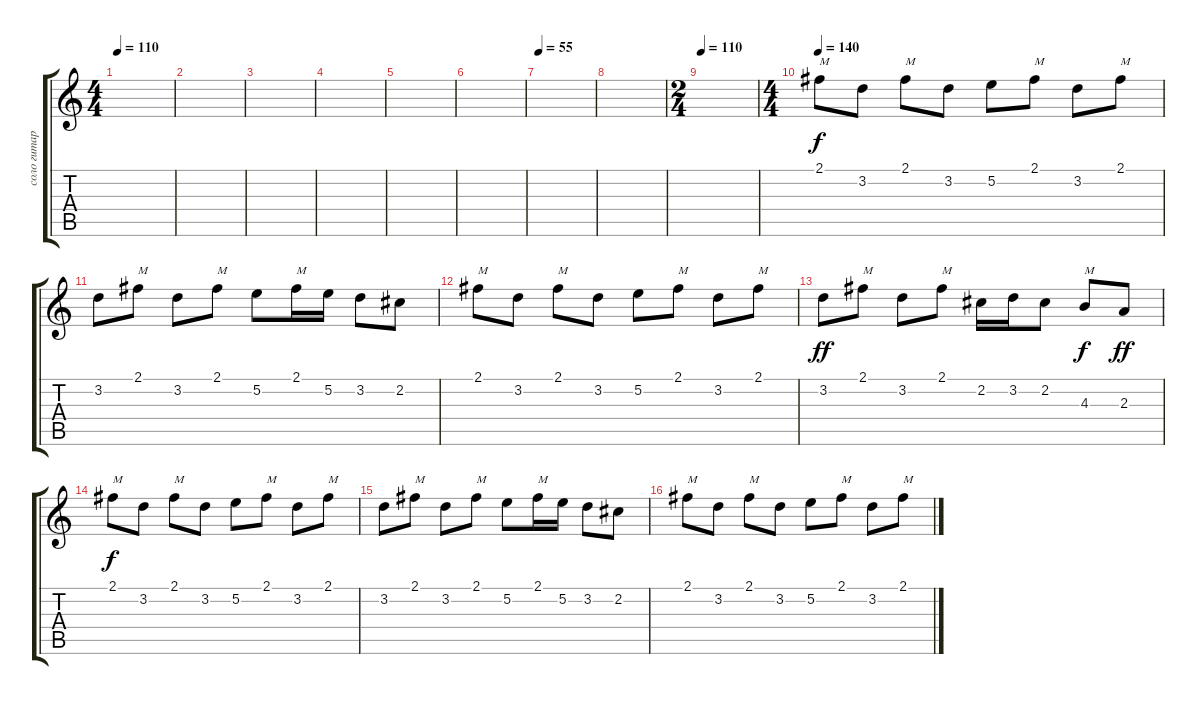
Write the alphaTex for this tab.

\track ("соло гитара" "соло гитар") {instrument overdrivenguitar}
\staff {score tabs}
\tuning (E4 B3 G3 D3 A2 E2) {hide}
\ts (4 4)
\tempo 110
\clef g2
\ks c
|
|
|
|
|
|
\tempo 55
|
|
\ts (2 4)
\tempo 110
|
\ts (4 4)
\tempo 140
2.1.8{txt "М"} 3.2.8 2.1.8{txt "М"} 3.2.8 5.2.8 2.1.8{txt "М"} 3.2.8 2.1.8{txt "М"} |
3.2.8 2.1.8{txt "M"} 3.2.8 2.1.8{txt "M"} 5.2.8 2.1.16{txt "M"} 5.2.16 3.2.8 2.2.8 |
2.1.8{txt "М"} 3.2.8 2.1.8{txt "М"} 3.2.8 5.2.8 2.1.8{txt "М"} 3.2.8 2.1.8{txt "М"} |
3.2.8{dy ff} 2.1.8{txt "M"} 3.2.8 2.1.8{txt "M"} 2.2.16 3.2.16 2.2.8 4.3.8{txt "M" dy f} 2.3.8{dy ff} |
2.1.8{txt "М" dy f} 3.2.8 2.1.8{txt "М"} 3.2.8 5.2.8 2.1.8{txt "М"} 3.2.8 2.1.8{txt "М"} |
3.2.8 2.1.8{txt "M"} 3.2.8 2.1.8{txt "M"} 5.2.8 2.1.16{txt "M"} 5.2.16 3.2.8 2.2.8 |
2.1.8{txt "М"} 3.2.8 2.1.8{txt "М"} 3.2.8 5.2.8 2.1.8{txt "М"} 3.2.8 2.1.8{txt "М"}
